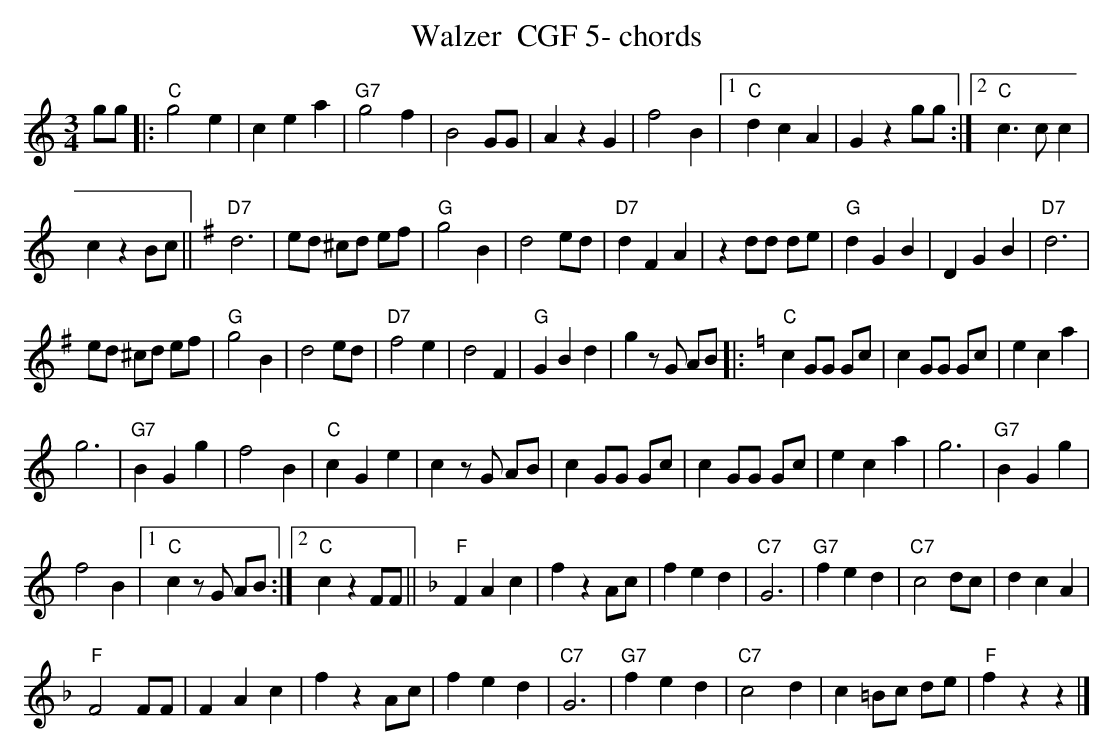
X:1
T:Walzer  CGF 5- chords
M:3/4
L:1/8
K:Cmaj%%MIDI gchordon
gg |: "C"g4e2 | c2e2a2 | "G7"g4f2 | B4GG | A2z2G2 | f4B2 |1 "C"d2c2A2 | G2z2gg :|2 "C"c3cc2 |
c2z2Bc || [K:Gmaj] "D7"d6 | ed ^cd ef | "G"g4B2 | d4ed | "D7"d2F2A2 | z2dd de | "G"d2G2B2 | D2G2 B2 | "D7"d6 |
ed ^cd ef | "G"g4B2 | d4ed | "D7"f4e2 | d4F2 | "G"G2B2d2 | g2zG AB |: [K:Cmaj] "C"c2 GG Gc | c2 GG Gc | e2c2a2 |
g6 | "G7"B2G2g2 | f4B2 | "C"c2G2e2 | c2zG AB | c2GG Gc | c2GG Gc | e2c2a2 | g6 | "G7"B2G2g2 |
f4B2 |1 "C"c2zG AB :|2 "C"c2z2FF || [K:Fmaj] "F"F2A2c2 | f2z2Ac | f2e2d2 | "C7"G6 | "G7"f2e2d2 | "C7"c4dc | d2c2A2 |
"F"F4FF | F2A2c2 | f2z2Ac | f2e2d2 | "C7"G6 | "G7"f2e2d2 | "C7"c4d2 | c2 =Bc de | "F"f2z2z2 |]
